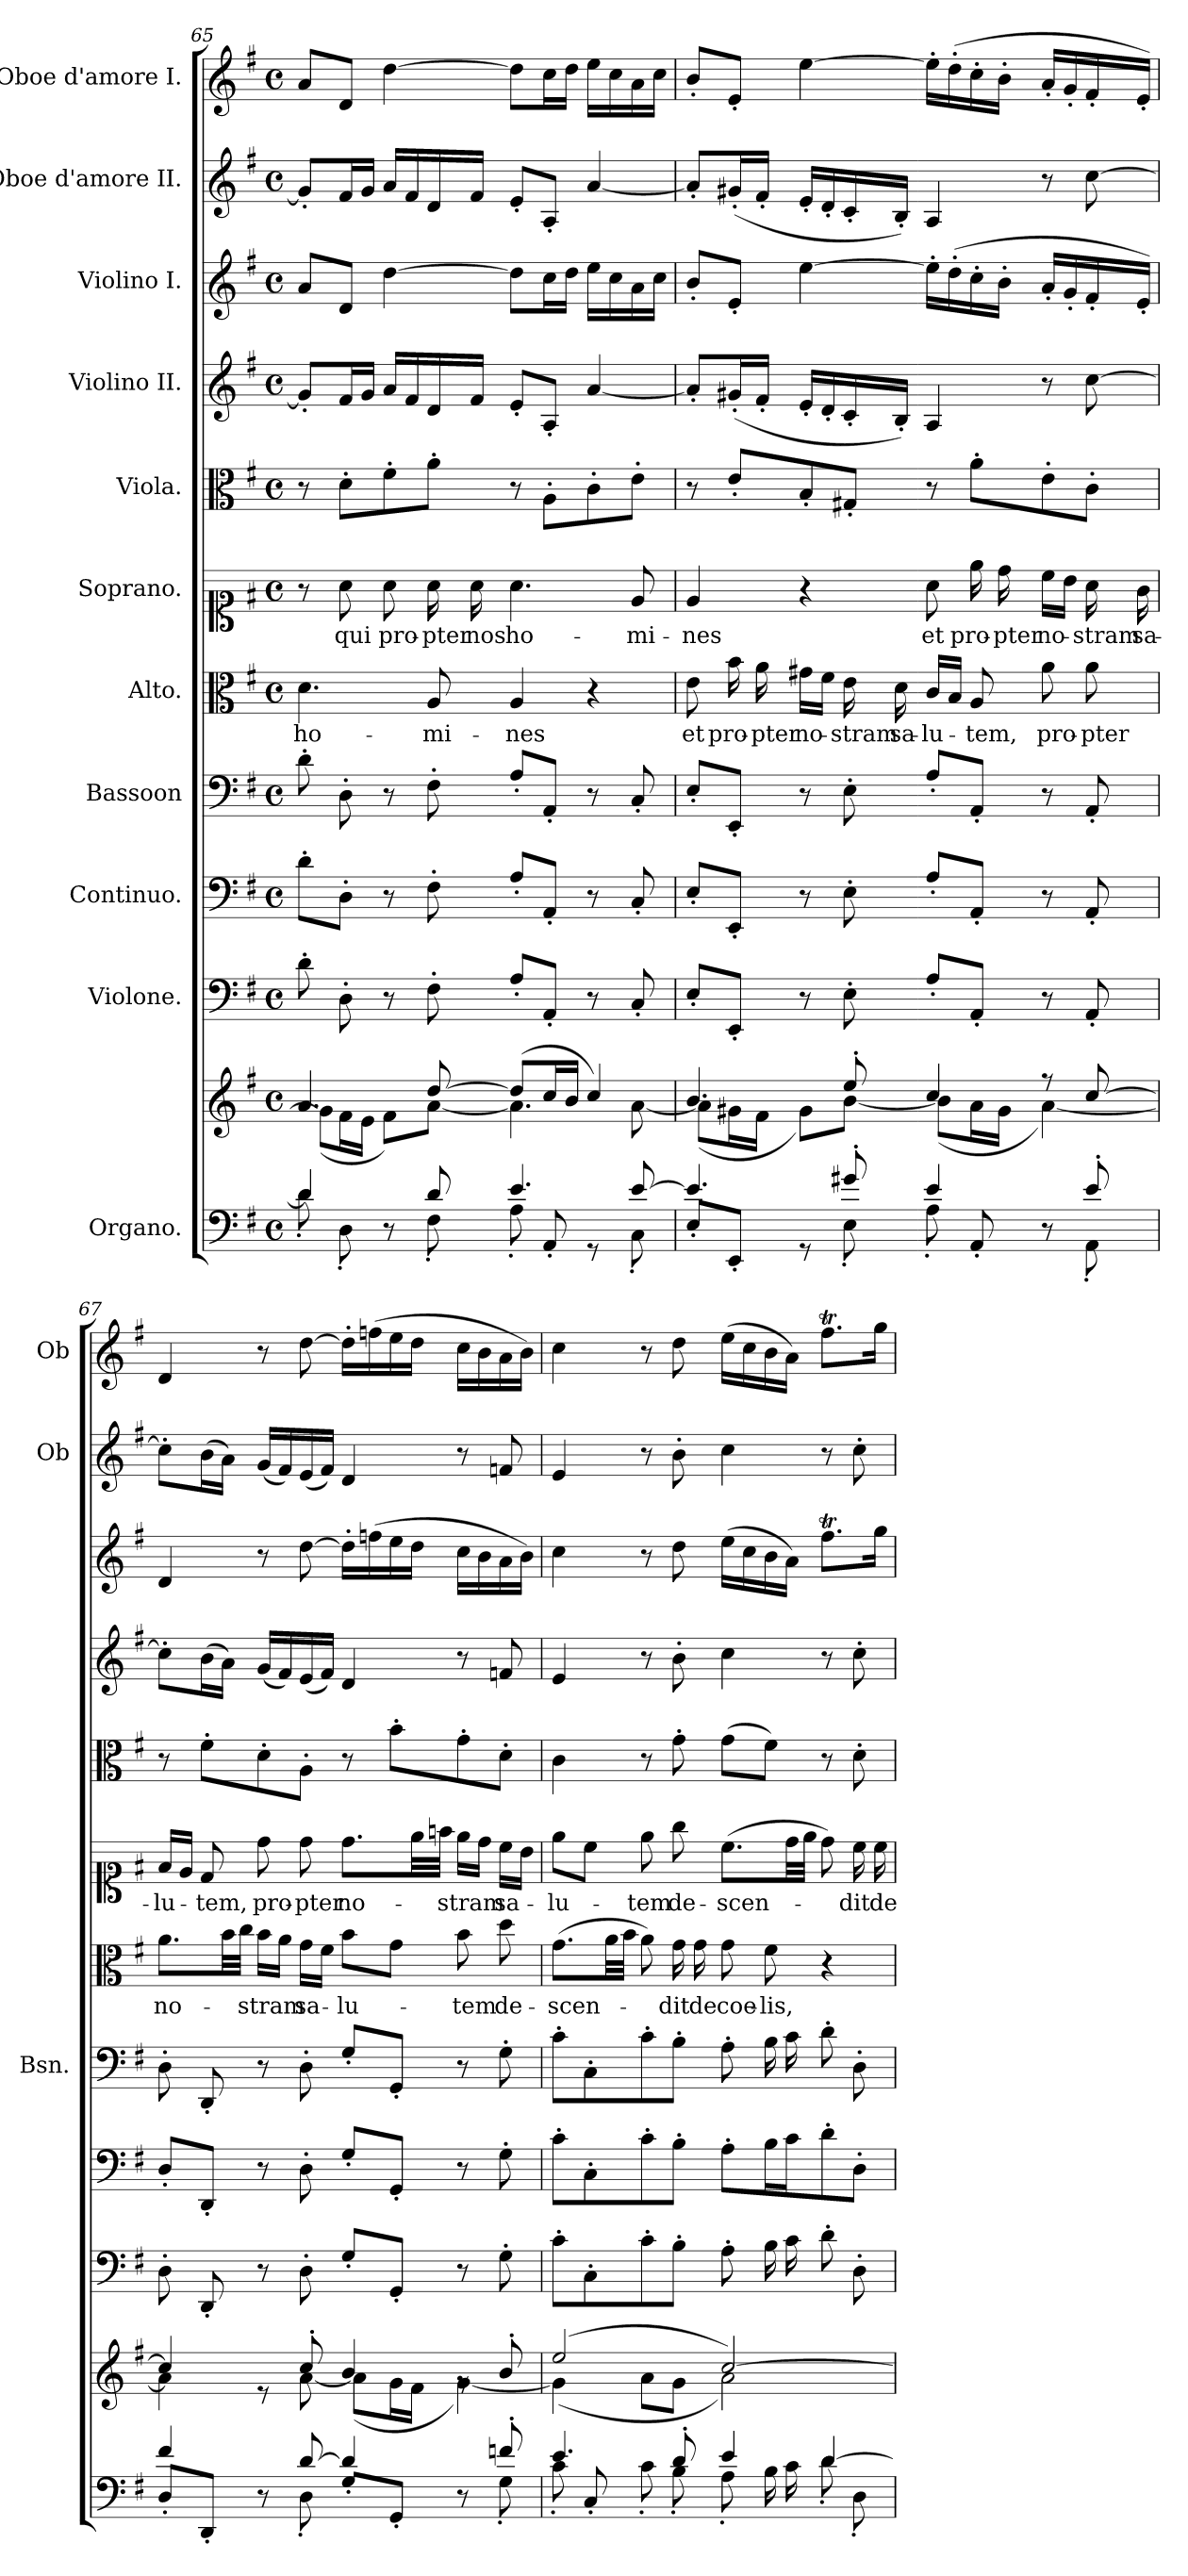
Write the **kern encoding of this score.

**kern	**kern	**kern	**kern	**kern	**kern	**text	**kern	**text	**kern	**kern	**kern	**kern	**kern
*part11	*part11	*part10	*part9	*part8	*part7	*part7	*part6	*part6	*part5	*part4	*part3	*part2	*part1
*staff12	*staff11	*staff10	*staff9	*staff8	*staff7	*staff7	*staff6	*staff6	*staff5	*staff4	*staff3	*staff2	*staff1
*I"Organo.	*	*I"Violone.	*I"Continuo.	*I"Bassoon	*I"Alto.	*	*I"Soprano.	*	*I"Viola.	*I"Violino II.	*I"Violino I.	*I"Oboe d'amore II.	*I"Oboe d'amore I.
*	*	*	*	*I'Bsn.	*	*	*	*	*	*	*	*I'Ob	*I'Ob
*clefF4	*clefG2	*clefF4	*clefF4	*clefF4	*clefC3	*	*clefC1	*	*clefC3	*clefG2	*clefG2	*clefG2	*clefG2
*	*	*ITrd7c12	*	*	*	*	*	*	*	*	*	*	*
*k[f#]	*k[f#]	*k[f#]	*k[f#]	*k[f#]	*k[f#]	*	*k[f#]	*	*k[f#]	*k[f#]	*k[f#]	*k[f#]	*k[f#]
*M4/4	*M4/4	*M4/4	*M4/4	*M4/4	*M4/4	*	*M4/4	*	*M4/4	*M4/4	*M4/4	*M4/4	*M4/4
*met(c)	*met(c)	*met(c)	*met(c)	*met(c)	*met(c)	*	*met(c)	*	*met(c)	*met(c)	*met(c)	*met(c)	*met(c)
=65	=65	=65	=65	=65	=65	=65	=65	=65	=65	=65	=65	=65	=65
*^	*^	*	*	*	*	*	*	*	*	*	*	*	*
!	!	!	!	!	!	!	!	!LO:LY:b	!	!	!	!	!	!	!
4d/]	8d'\	4.a/	(8g\L]	8D'\	8d'\L	8d'\	4.d\	ho-	8r	.	8r	8g'/L]	8a/L	8g'/L]	8a/L
!	!	!	!	!	!	!	!	!	!	!LO:LY:b	!	!	!	!	!
.	8D'\	.	16f#\L	8DD'\	8D'\J	8D'\	.	.	8a\	qui	8d'\L	16f#/L	8d/J	16f#/L	8d/J
.	.	.	16e\JJ	.	.	.	.	.	.	.	.	16g/JJ	.	16g/JJ	.
!	!	!	!	!	!	!	!	!	!	!LO:LY:b	!	!	!	!	!
8ryy	8r	.	8f#\L)	8r	8r	8r	.	.	8a\	pro-	8f#'\	16a/LL	[4dd\	16a/LL	[4dd\
.	.	.	.	.	.	.	.	.	.	.	.	16f#/	.	16f#/	.
!	!	!	!	!	!	!	!	!LO:LY:b	!	!LO:LY:b	!	!	!	!	!
8d/	8F#'\	[8dd/	[8a\J	8FF#'\	8F#'\	8F#'\	8A/	-mi-	16a\	-pter	8a'\J	16d/	.	16d/	.
!	!	!	!	!	!	!	!	!	!	!LO:LY:b	!	!	!	!	!
.	.	.	.	.	.	.	.	.	16a\	nos	.	16f#/JJ	.	16f#/JJ	.
!	!	!	!	!	!	!	!	!LO:LY:b	!	!LO:LY:b	!	!	!	!	!
4.e/	8A'\	(8dd/L]	4.a\]	8AA'\L	8A'\L	8A'\L	4A/	-nes	4.a\	ho-	8r	8e'/L	8dd\L]	8e'/L	8dd\L]
.	8AA'/	16cc/L	.	8AAA'/J	8AA'/J	8AA'/J	.	.	.	.	8A'\L	8A'/J	16cc\L	8A'/J	16cc\L
.	.	16b/JJ	.	.	.	.	.	.	.	.	.	.	16dd\JJ	.	16dd\JJ
.	8r	4cc/)	.	8r	8r	8r	4r	.	.	.	8c'\	[4a/	16ee\LL	[4a/	16ee\LL
.	.	.	.	.	.	.	.	.	.	.	.	.	16cc\	.	16cc\
!	!	!	!	!	!	!	!	!	!	!LO:LY:b	!	!	!	!	!
[8e/	8C'\	.	[8a\	8CC'/	8C'/	8C'/	.	.	8e/	-mi-	8e'\J	.	16a\	.	16a\
.	.	.	.	.	.	.	.	.	.	.	.	.	16cc\JJ	.	16cc\JJ
=66	=66	=66	=66	=66	=66	=66	=66	=66	=66	=66	=66	=66	=66	=66	=66
!	!	!	!	!	!	!	!	!LO:LY:b	!	!LO:LY:b	!	!	!	!	!
4.e/]	8E'\L	4.b/	(8a\L]	8EE'\L	8E'/L	8E'\L	8e\	et	4e/	-nes	8r	8a'/L]	8b'/L	8a'/L]	8b'/L
!	!	!	!	!	!	!	!	!LO:LY:b	!	!	!	!	!	!	!
.	8EE'/J	.	16g#X\L	8EEE'/J	8EE'/J	8EE'/J	16b\	pro-	.	.	8e'/L	(16g#X'/L	8e'/J	(16g#X'/L	8e'/J
!	!	!	!	!	!	!	!	!LO:LY:b	!	!	!	!	!	!	!
.	.	.	16f#\JJ	.	.	.	16a\	-pter	.	.	.	16f#'/JJ	.	16f#'/JJ	.
!	!	!	!	!	!	!	!	!LO:LY:b	!	!	!	!	!	!	!
.	8r	.	8g#\L)	8r	8r	8r	16g#X\LL	no-	4r	.	8B'/	16e'/LL	[4ee\	16e'/LL	[4ee\
.	.	.	.	.	.	.	16f#\JJ	.	.	.	.	16d'/	.	16d'/	.
!	!	!	!	!	!	!	!	!LO:LY:b	!	!	!	!	!	!	!
8g#X'/	8E'\	8ee'/	[8b\J	8EE'\	8E'\	8E'\	16e\	-stram	.	.	8G#X'/J	16c'/	.	16c'/	.
!	!	!	!	!	!	!	!	!LO:LY:b	!	!	!	!	!	!	!
.	.	.	.	.	.	.	16d\	sa-	.	.	.	16B'/JJ)	.	16B'/JJ)	.
!	!	!	!	!	!	!	!	!LO:LY:b	!	!LO:LY:b	!	!	!	!	!
4e/	8A'\	4cc/	(8b\L]	8AA'\L	8A'\L	8A'\L	16c/LL	-lu-	8a\	et	8r	4A/	16ee'\LL]	4A/	16ee'\LL]
.	.	.	.	.	.	.	16B/JJ	.	.	.	.	.	(16dd'\	.	(16dd'\
!	!	!	!	!	!	!	!	!LO:LY:b	!	!LO:LY:b	!	!	!	!	!
.	8AA'/	.	16a\L	8AAA'/J	8AA'/J	8AA'/J	8A/	-tem,	16ee\	pro-	8a'\L	.	16cc'\	.	16cc'\
!	!	!	!	!	!	!	!	!	!	!LO:LY:b	!	!	!	!	!
.	.	.	16g#\JJ	.	.	.	.	.	16dd\	-pter	.	.	16b'\JJ	.	16b'\JJ
!	!	!	!	!	!	!	!	!LO:LY:b	!	!LO:LY:b	!	!	!	!	!
8ryy	8r	8r	[4a\)	8r	8r	8r	8a\	pro-	16cc\LL	no-	8e'\	8r	16a'/LL	8r	16a'/LL
.	.	.	.	.	.	.	.	.	16b\JJ	.	.	.	16g'/	.	16g'/
!	!	!	!	!	!	!	!	!LO:LY:b	!	!LO:LY:b	!	!	!	!	!
8e'/	8AA'\	[8cc/	.	8AAA'/	8AA'/	8AA'/	8a\	-pter	16a\	-stram	8c'\J	[8cc\	16f#'/	[8cc\	16f#'/
!	!	!	!	!	!	!	!	!	!	!LO:LY:b	!	!	!	!	!
.	.	.	.	.	.	.	.	.	16g\	sa-	.	.	16e'/JJ)	.	16e'/JJ)
!!LO:PB:g=z
=67	=67	=67	=67	=67	=67	=67	=67	=67	=67	=67	=67	=67	=67	=67	=67
!	!	!	!	!	!	!	!	!LO:LY:b	!	!LO:LY:b	!	!	!	!	!
4f#/	8D'\L	4cc/]	4a\]	8DD'\	8D'/L	8D'\	8.a\L	no-	16f#/LL	-lu-	8r	8cc'\L]	4d/	8cc'\L]	4d/
.	.	.	.	.	.	.	.	.	16e/JJ	.	.	.	.	.	.
!	!	!	!	!	!	!	!	!	!	!LO:LY:b	!	!	!	!	!
.	8DD'/J	.	.	8DDD'/	8DD'/J	8DD'/	.	.	8d/	-tem,	8f#'\L	(16b\L	.	(16b\L	.
.	.	.	.	.	.	.	32b\LL	.	.	.	.	16a\JJ)	.	16a\JJ)	.
.	.	.	.	.	.	.	32cc\JJJ	.	.	.	.	.	.	.	.
!	!	!	!	!	!	!	!	!LO:LY:b	!	!LO:LY:b	!	!	!	!	!
8ryy	8r	8re	8ryy	8r	8r	8r	16b\LL	-stram	8dd\	pro-	8d'\	(16g/LL	8r	(16g/LL	8r
.	.	.	.	.	.	.	16a\JJ	.	.	.	.	16f#/)	.	16f#/)	.
!	!	!	!	!	!	!	!	!LO:LY:b	!	!LO:LY:b	!	!	!	!	!
[8d/	8D'\	8cc'/	[8a\	8DD'\	8D'\	8D'\	16g\LL	sa-	8dd\	-pter	8A'\J	(16e/	[8dd\	(16e/	[8dd\
.	.	.	.	.	.	.	16f#\JJ	.	.	.	.	16f#/JJ)	.	16f#/JJ)	.
!	!	!	!	!	!	!	!	!LO:LY:b	!	!LO:LY:b	!	!	!	!	!
4d/]	8G'\L	4b/	(8a\L]	8GG'\L	8G'\L	8G'\L	8b\L	-lu-	8.dd\L	no-	8r	4d/	16dd'\LL]	4d/	16dd'\LL]
.	.	.	.	.	.	.	.	.	.	.	.	.	(16ffn\	.	(16ffn\
.	8GG'/J	.	16g\L	8GGG'/J	8GG'/J	8GG'/J	8g\J	.	.	.	8b'\L	.	16ee\	.	16ee\
.	.	.	16f#\JJ	.	.	.	.	.	32ee\LL	.	.	.	16dd\JJ	.	16dd\JJ
.	.	.	.	.	.	.	.	.	32ffn\JJJ	.	.	.	.	.	.
!	!	!	!	!	!	!	!	!LO:LY:b	!	!LO:LY:b	!	!	!	!	!
8ryy	8r	8rg	[4g\)	8r	8r	8r	8b\	-tem	16ee\LL	-stram	8g'\	8r	16cc\LL	8r	16cc\LL
.	.	.	.	.	.	.	.	.	16dd\JJ	.	.	.	16b\	.	16b\
!	!	!	!	!	!	!	!	!LO:LY:b	!	!LO:LY:b	!	!	!	!	!
8fn'/	8G'\	8b'/	.	8GG'\	8G'\	8G'\	8dd\	de-	16cc\LL	sa-	8d'\J	8fn/	16a\	8fn/	16a\
.	.	.	.	.	.	.	.	.	16b\JJ	.	.	.	16b\JJ)	.	16b\JJ)
=68	=68	=68	=68	=68	=68	=68	=68	=68	=68	=68	=68	=68	=68	=68	=68
!	!	!	!	!	!	!	!	!LO:LY:b	!	!LO:LY:b	!	!	!	!	!
4.e/	8c'\	(2ee/	(4g\]	8C'\L	8c'\L	8c'\L	(8.g\L	-scen-	8ee\L	-lu-	4c\	4e/	4cc\	4e/	4cc\
.	8C'/	.	.	8CC'/	8C'\	8C'/	.	.	8cc\J	.	.	.	.	.	.
.	.	.	.	.	.	.	32a\LL	.	.	.	.	.	.	.	.
.	.	.	.	.	.	.	32b\JJJ	.	.	.	.	.	.	.	.
!	!	!	!	!	!	!	!	!	!	!LO:LY:b	!	!	!	!	!
.	8c'\	.	8a\L	8C'\	8c'\	8c'\	8a\)	.	8ee\	-tem	8r	8r	8r	8r	8r
!	!	!	!	!	!	!	!	!LO:LY:b	!	!LO:LY:b	!	!	!	!	!
8d'/	8B'\	.	8g\J	8BB'\J	8B'\J	8B'\J	16g\	-dit	8gg\	de-	8g'\	8b'\	8dd\	8b'\	8dd\
!	!	!	!	!	!	!	!	!LO:LY:b	!	!	!	!	!	!	!
.	.	.	.	.	.	.	16g\	de	.	.	.	.	.	.	.
!	!	!	!	!	!	!	!	!LO:LY:b	!	!LO:LY:b	!	!	!	!	!
4e/	8A'\	[2cc/)	2a\)	8AA'\	8A'\L	8A'\	8g\	coe-	(8.cc\L	-scen-	(8g\L	4cc\	(16ee\LL	4cc\	(16ee\LL
.	.	.	.	.	.	.	.	.	.	.	.	.	16cc\	.	16cc\
!	!	!	!	!	!	!	!	!LO:LY:b	!	!	!	!	!	!	!
.	16B\	.	.	16BB\	16B\L	16B\	8f#\	-lis,	.	.	8f#\J)	.	16b\	.	16b\
.	16c\	.	.	16C\	16c\J	16c\	.	.	32dd\LL	.	.	.	16a\JJ)	.	16a\JJ)
.	.	.	.	.	.	.	.	.	32ee\JJJ	.	.	.	.	.	.
[4d/	8d'\	.	.	8D'\	8d'\	8d'\	4r	.	8dd\)	.	8r	8r	8.ff#t\L	8r	8.ff#t\L
!	!	!	!	!	!	!	!	!	!	!LO:LY:b	!	!	!	!	!
.	8D'\	.	.	8DD'\	8D'\J	8D'\	.	.	16cc\	-dit	8d'\	8cc'\	.	8cc'\	.
!	!	!	!	!	!	!	!	!	!	!LO:LY:b	!	!	!	!	!
.	.	.	.	.	.	.	.	.	16cc\	de	.	.	16gg\Jk	.	16gg\Jk
*v	*v	*	*	*	*	*	*	*	*	*	*	*	*	*	*
*	*v	*v	*	*	*	*	*	*	*	*	*	*	*	*
=	=	=	=	=	=	=	=	=	=	=	=	=	=
*-	*-	*-	*-	*-	*-	*-	*-	*-	*-	*-	*-	*-	*-
